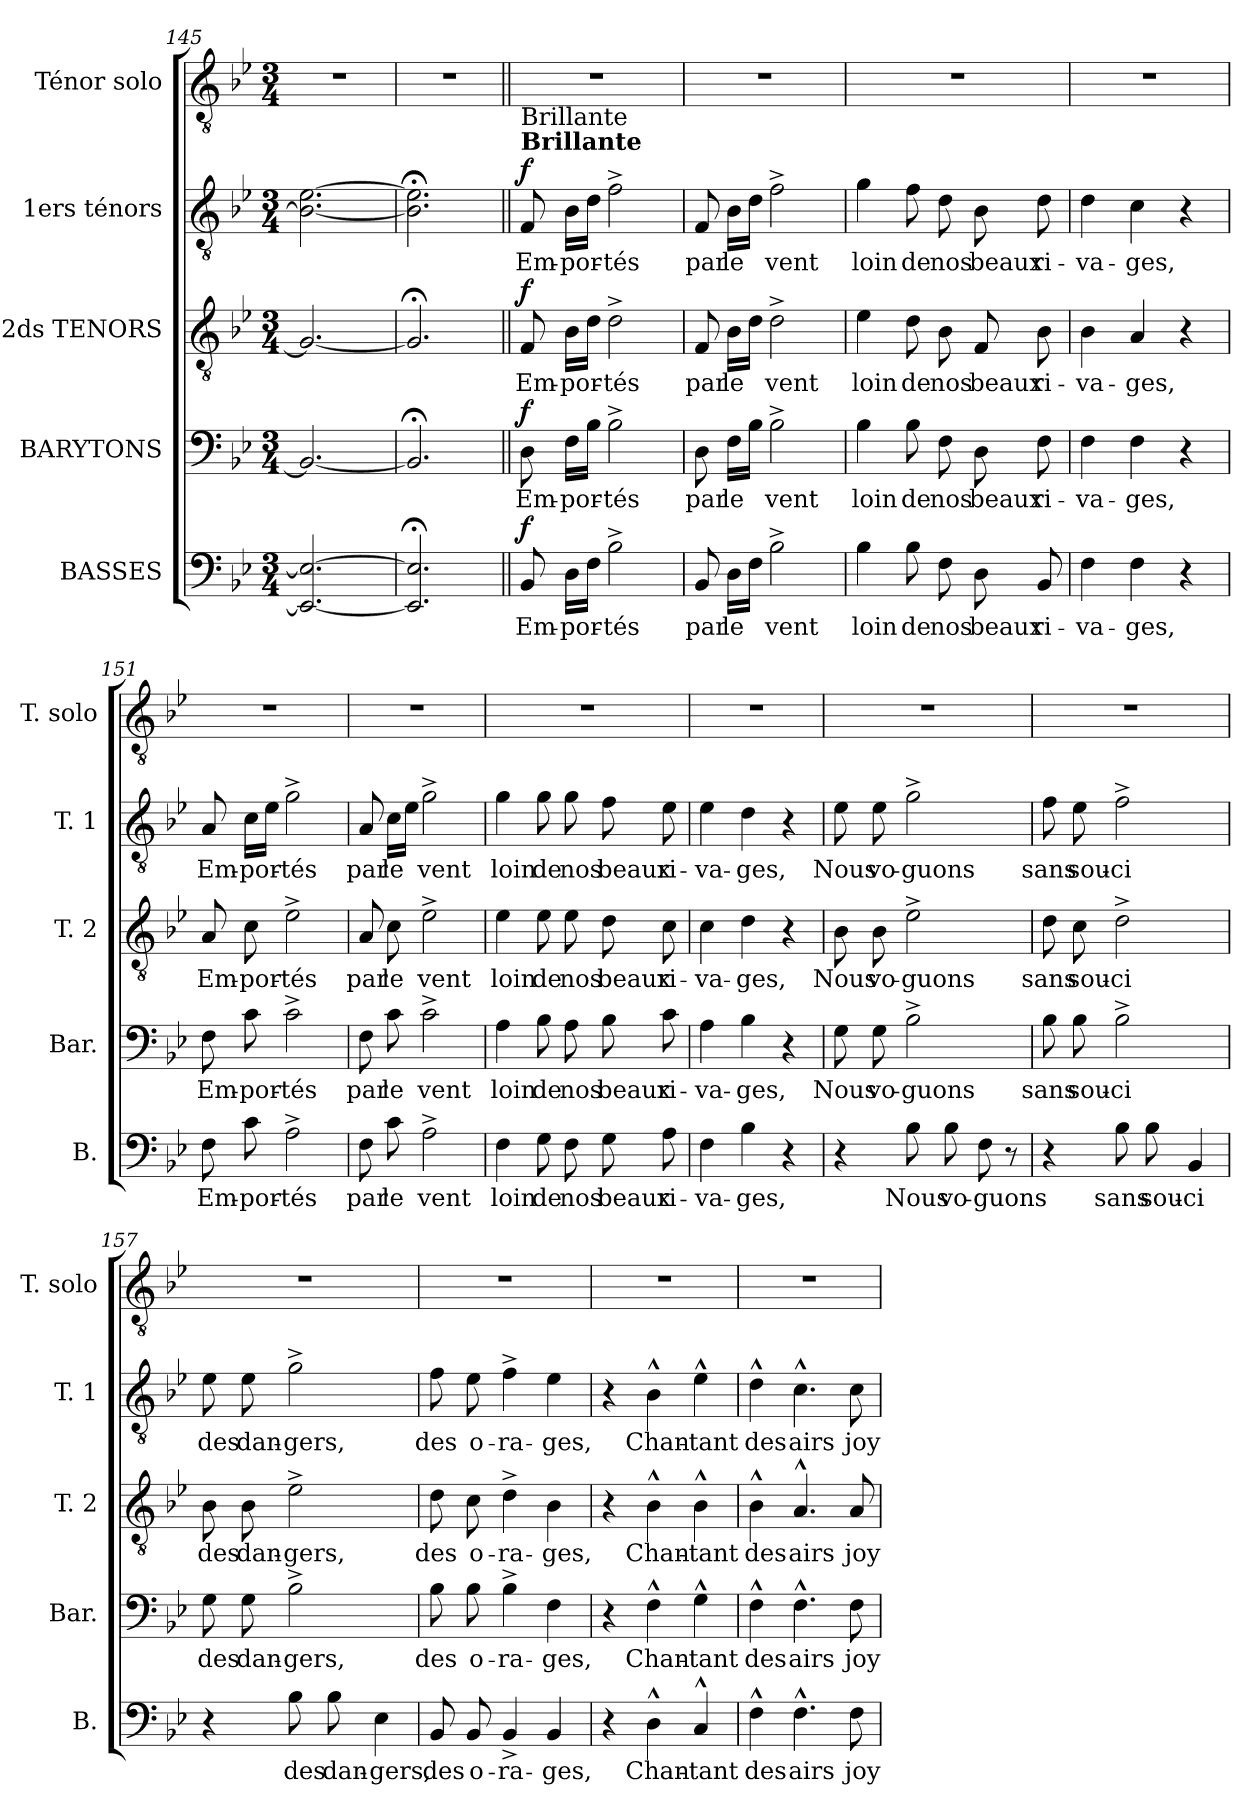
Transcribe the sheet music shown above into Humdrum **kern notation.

**kern	**text	**dynam	**kern	**text	**dynam	**kern	**text	**dynam	**kern	**text	**dynam	**kern
*part5	*part5	*part5	*part4	*part4	*part4	*part3	*part3	*part3	*part2	*part2	*part2	*part1
*staff5	*staff5	*staff5	*staff4	*staff4	*staff4	*staff3	*staff3	*staff3	*staff2	*staff2	*staff2	*staff1
*I"BASSES	*	*	*I"BARYTONS	*	*	*I"2ds TENORS	*	*	*I"1ers ténors	*	*	*I"Ténor solo
*I'B.	*	*	*I'Bar.	*	*	*I'T. 2	*	*	*I'T. 1	*	*	*I'T. solo
*clefF4	*	*	*clefF4	*	*	*clefGv2	*	*	*clefGv2	*	*	*clefGv2
*k[b-e-]	*	*	*k[b-e-]	*	*	*k[b-e-]	*	*	*k[b-e-]	*	*	*k[b-e-]
*B-:	*	*	*B-:	*	*	*B-:	*	*	*B-:	*	*	*B-:
*M3/4	*	*	*M3/4	*	*	*M3/4	*	*	*M3/4	*	*	*M3/4
=145	=145	=145	=145	=145	=145	=145	=145	=145	=145	=145	=145	=145
2.EE-/_ 2.E-/_	.	.	2.BB-/_	.	.	2.G/_	.	.	2.B-\_ [2.e-\	.	.	2.r
=146	=146	=146	=146	=146	=146	=146	=146	=146	=146	=146	=146	=146
2.EE-/];< 2.E-/];<	.	.	2.BB-;</]	.	.	2.G;</]	.	.	2.B-\];< 2.e-\];<	.	.	2.r
!!LO:LB:g=z
=147||	=147||	=147||	=147||	=147||	=147||	=147||	=147||	=147||	=147||	=147||	=147||	=147||
!	!	!	!	!	!	!	!	!	!	!	!	!LO:TX:b:t=Brillante
!	!	!	!	!	!	!	!	!	!LO:TX:a:B:t=Brillante	!	!	!
!	!LO:LY:b	!LO:DY:a	!	!LO:LY:b	!LO:DY:a	!	!LO:LY:b	!LO:DY:a	!	!LO:LY:b	!LO:DY:a	!
8BB-/	Em-	f	8D\	Em-	f	8F/	Em-	f	8F/	Em-	f	2.r
!	!LO:LY:b	!	!	!LO:LY:b	!	!	!LO:LY:b	!	!	!LO:LY:b	!	!
16D\LL	-por-	.	16F\LL	-por-	.	16B-\LL	-por-	.	16B-\LL	-por-	.	.
16F\JJ	.	.	16B-\JJ	.	.	16d\JJ	.	.	16d\JJ	.	.	.
!	!LO:LY:b	!	!	!LO:LY:b	!	!	!LO:LY:b	!	!	!LO:LY:b	!	!
2B-^>\	-tés	.	2B-^>\	-tés	.	2d^>\	-tés	.	2f^>\	-tés	.	.
=148	=148	=148	=148	=148	=148	=148	=148	=148	=148	=148	=148	=148
!	!LO:LY:b	!	!	!LO:LY:b	!	!	!LO:LY:b	!	!	!LO:LY:b	!	!
8BB-/	par	.	8D\	par	.	8F/	par	.	8F/	par	.	2.r
!	!LO:LY:b	!	!	!LO:LY:b	!	!	!LO:LY:b	!	!	!LO:LY:b	!	!
16D\LL	le	.	16F\LL	le	.	16B-\LL	le	.	16B-\LL	le	.	.
16F\JJ	.	.	16B-\JJ	.	.	16d\JJ	.	.	16d\JJ	.	.	.
!	!LO:LY:b	!	!	!LO:LY:b	!	!	!LO:LY:b	!	!	!LO:LY:b	!	!
2B-^>\	vent	.	2B-^>\	vent	.	2d^>\	vent	.	2f^>\	vent	.	.
=149	=149	=149	=149	=149	=149	=149	=149	=149	=149	=149	=149	=149
!	!LO:LY:b	!	!	!LO:LY:b	!	!	!LO:LY:b	!	!	!LO:LY:b	!	!
4B-\	loin	.	4B-\	loin	.	4e-\	loin	.	4g\	loin	.	2.r
!	!LO:LY:b	!	!	!LO:LY:b	!	!	!LO:LY:b	!	!	!LO:LY:b	!	!
8B-\	de	.	8B-\	de	.	8d\	de	.	8f\	de	.	.
!	!LO:LY:b	!	!	!LO:LY:b	!	!	!LO:LY:b	!	!	!LO:LY:b	!	!
8F\	nos	.	8F\	nos	.	8B-\	nos	.	8d\	nos	.	.
!	!LO:LY:b	!	!	!LO:LY:b	!	!	!LO:LY:b	!	!	!LO:LY:b	!	!
8D\	beaux	.	8D\	beaux	.	8F/	beaux	.	8B-\	beaux	.	.
!	!LO:LY:b	!	!	!LO:LY:b	!	!	!LO:LY:b	!	!	!LO:LY:b	!	!
8BB-/	ri-	.	8F\	ri-	.	8B-\	ri-	.	8d\	ri-	.	.
=150	=150	=150	=150	=150	=150	=150	=150	=150	=150	=150	=150	=150
!	!LO:LY:b	!	!	!LO:LY:b	!	!	!LO:LY:b	!	!	!LO:LY:b	!	!
4F\	-va-	.	4F\	-va-	.	4B-\	-va-	.	4d\	-va-	.	2.r
!	!LO:LY:b	!	!	!LO:LY:b	!	!	!LO:LY:b	!	!	!LO:LY:b	!	!
4F\	-ges,	.	4F\	-ges,	.	4A/	-ges,	.	4c\	-ges,	.	.
4r	.	.	4r	.	.	4r	.	.	4r	.	.	.
!!LO:LB:g=z
=151	=151	=151	=151	=151	=151	=151	=151	=151	=151	=151	=151	=151
!	!LO:LY:b	!	!	!LO:LY:b	!	!	!LO:LY:b	!	!	!LO:LY:b	!	!
8F\	Em-	.	8F\	Em-	.	8A/	Em-	.	8A/	Em-	.	2.r
!	!LO:LY:b	!	!	!LO:LY:b	!	!	!LO:LY:b	!	!	!LO:LY:b	!	!
8c\	-por-	.	8c\	-por-	.	8c\	-por-	.	16c\LL	-por-	.	.
.	.	.	.	.	.	.	.	.	16e-\JJ	.	.	.
!	!LO:LY:b	!	!	!LO:LY:b	!	!	!LO:LY:b	!	!	!LO:LY:b	!	!
2A^>\	-tés	.	2c^>\	-tés	.	2e-^>\	-tés	.	2g^>\	-tés	.	.
=152	=152	=152	=152	=152	=152	=152	=152	=152	=152	=152	=152	=152
!	!LO:LY:b	!	!	!LO:LY:b	!	!	!LO:LY:b	!	!	!LO:LY:b	!	!
8F\	par	.	8F\	par	.	8A/	par	.	8A/	par	.	2.r
!	!LO:LY:b	!	!	!LO:LY:b	!	!	!LO:LY:b	!	!	!LO:LY:b	!	!
8c\	le	.	8c\	le	.	8c\	le	.	16c\LL	le	.	.
.	.	.	.	.	.	.	.	.	16e-\JJ	.	.	.
!	!LO:LY:b	!	!	!LO:LY:b	!	!	!LO:LY:b	!	!	!LO:LY:b	!	!
2A^>\	vent	.	2c^>\	vent	.	2e-^>\	vent	.	2g^>\	vent	.	.
=153	=153	=153	=153	=153	=153	=153	=153	=153	=153	=153	=153	=153
!	!LO:LY:b	!	!	!LO:LY:b	!	!	!LO:LY:b	!	!	!LO:LY:b	!	!
4F\	loin	.	4A\	loin	.	4e-\	loin	.	4g\	loin	.	2.r
!	!LO:LY:b	!	!	!LO:LY:b	!	!	!LO:LY:b	!	!	!LO:LY:b	!	!
8G\	de	.	8B-\	de	.	8e-\	de	.	8g\	de	.	.
!	!LO:LY:b	!	!	!LO:LY:b	!	!	!LO:LY:b	!	!	!LO:LY:b	!	!
8F\	nos	.	8A\	nos	.	8e-\	nos	.	8g\	nos	.	.
!	!LO:LY:b	!	!	!LO:LY:b	!	!	!LO:LY:b	!	!	!LO:LY:b	!	!
8G\	beaux	.	8B-\	beaux	.	8d\	beaux	.	8f\	beaux	.	.
!	!LO:LY:b	!	!	!LO:LY:b	!	!	!LO:LY:b	!	!	!LO:LY:b	!	!
8A\	ri-	.	8c\	ri-	.	8c\	ri-	.	8e-\	ri-	.	.
=154	=154	=154	=154	=154	=154	=154	=154	=154	=154	=154	=154	=154
!	!LO:LY:b	!	!	!LO:LY:b	!	!	!LO:LY:b	!	!	!LO:LY:b	!	!
4F\	-va-	.	4A\	-va-	.	4c\	-va-	.	4e-\	-va-	.	2.r
!	!LO:LY:b	!	!	!LO:LY:b	!	!	!LO:LY:b	!	!	!LO:LY:b	!	!
4B-\	-ges,	.	4B-\	-ges,	.	4d\	-ges,	.	4d\	-ges,	.	.
4r	.	.	4r	.	.	4r	.	.	4r	.	.	.
!!LO:PB:g=z
=155	=155	=155	=155	=155	=155	=155	=155	=155	=155	=155	=155	=155
!	!	!	!	!LO:LY:b	!	!	!LO:LY:b	!	!	!LO:LY:b	!	!
4r	.	.	8G\	Nous	.	8B-\	Nous	.	8e-\	Nous	.	2.r
!	!	!	!	!LO:LY:b	!	!	!LO:LY:b	!	!	!LO:LY:b	!	!
.	.	.	8G\	vo-	.	8B-\	vo-	.	8e-\	vo-	.	.
!	!LO:LY:b	!	!	!LO:LY:b	!	!	!LO:LY:b	!	!	!LO:LY:b	!	!
8B-\	Nous	.	2B-^>\	-guons	.	2e-^>\	-guons	.	2g^>\	-guons	.	.
!	!LO:LY:b	!	!	!	!	!	!	!	!	!	!	!
8B-\	vo-	.	.	.	.	.	.	.	.	.	.	.
!	!LO:LY:b	!	!	!	!	!	!	!	!	!	!	!
8F\	-guons	.	.	.	.	.	.	.	.	.	.	.
8r	.	.	.	.	.	.	.	.	.	.	.	.
=156	=156	=156	=156	=156	=156	=156	=156	=156	=156	=156	=156	=156
!	!	!	!	!LO:LY:b	!	!	!LO:LY:b	!	!	!LO:LY:b	!	!
4r	.	.	8B-\	sans	.	8d\	sans	.	8f\	sans	.	2.r
!	!	!	!	!LO:LY:b	!	!	!LO:LY:b	!	!	!LO:LY:b	!	!
.	.	.	8B-\	sou-	.	8c\	sou-	.	8e-\	sou-	.	.
!	!LO:LY:b	!	!	!LO:LY:b	!	!	!LO:LY:b	!	!	!LO:LY:b	!	!
8B-\	sans	.	2B-^>\	-ci	.	2d^>\	-ci	.	2f^>\	-ci	.	.
!	!LO:LY:b	!	!	!	!	!	!	!	!	!	!	!
8B-\	sou-	.	.	.	.	.	.	.	.	.	.	.
!	!LO:LY:b	!	!	!	!	!	!	!	!	!	!	!
4BB-/	-ci	.	.	.	.	.	.	.	.	.	.	.
=157	=157	=157	=157	=157	=157	=157	=157	=157	=157	=157	=157	=157
!	!	!	!	!LO:LY:b	!	!	!LO:LY:b	!	!	!LO:LY:b	!	!
4r	.	.	8G\	des	.	8B-\	des	.	8e-\	des	.	2.r
!	!	!	!	!LO:LY:b	!	!	!LO:LY:b	!	!	!LO:LY:b	!	!
.	.	.	8G\	dan-	.	8B-\	dan-	.	8e-\	dan-	.	.
!	!LO:LY:b	!	!	!LO:LY:b	!	!	!LO:LY:b	!	!	!LO:LY:b	!	!
8B-\	des	.	2B-^>\	-gers,	.	2e-^>\	-gers,	.	2g^>\	-gers,	.	.
!	!LO:LY:b	!	!	!	!	!	!	!	!	!	!	!
8B-\	dan-	.	.	.	.	.	.	.	.	.	.	.
!	!LO:LY:b	!	!	!	!	!	!	!	!	!	!	!
4E-\	-gers,	.	.	.	.	.	.	.	.	.	.	.
=158	=158	=158	=158	=158	=158	=158	=158	=158	=158	=158	=158	=158
!	!LO:LY:b	!	!	!LO:LY:b	!	!	!LO:LY:b	!	!	!LO:LY:b	!	!
8BB-/	des	.	8B-\	des	.	8d\	des	.	8f\	des	.	2.r
!	!LO:LY:b	!	!	!LO:LY:b	!	!	!LO:LY:b	!	!	!LO:LY:b	!	!
8BB-/	o-	.	8B-\	o-	.	8c\	o-	.	8e-\	o-	.	.
!	!LO:LY:b	!	!	!LO:LY:b	!	!	!LO:LY:b	!	!	!LO:LY:b	!	!
4BB-^>/	-ra-	.	4B-^>\	-ra-	.	4d^>\	-ra-	.	4f^>\	-ra-	.	.
!	!LO:LY:b	!	!	!LO:LY:b	!	!	!LO:LY:b	!	!	!LO:LY:b	!	!
4BB-/	-ges,	.	4F\	-ges,	.	4B-\	-ges,	.	4e-\	-ges,	.	.
!!LO:LB:g=z
=159	=159	=159	=159	=159	=159	=159	=159	=159	=159	=159	=159	=159
4r	.	.	4r	.	.	4r	.	.	4r	.	.	2.r
!	!LO:LY:b	!	!	!LO:LY:b	!	!	!LO:LY:b	!	!	!LO:LY:b	!	!
4D^^>\	Chan-	.	4F^^>\	Chan-	.	4B-^^>\	Chan-	.	4B-^^>\	Chan-	.	.
!	!LO:LY:b	!	!	!LO:LY:b	!	!	!LO:LY:b	!	!	!LO:LY:b	!	!
4C^^>/	-tant	.	4G^^>\	-tant	.	4B-^^>\	-tant	.	4e-^^>\	-tant	.	.
=160	=160	=160	=160	=160	=160	=160	=160	=160	=160	=160	=160	=160
!	!LO:LY:b	!	!	!LO:LY:b	!	!	!LO:LY:b	!	!	!LO:LY:b	!	!
4F^^>\	des	.	4F^^>\	des	.	4B-^^>\	des	.	4d^^>\	des	.	2.r
!	!LO:LY:b	!	!	!LO:LY:b	!	!	!LO:LY:b	!	!	!LO:LY:b	!	!
4.F^^>\	airs	.	4.F^^>\	airs	.	4.A^^>/	airs	.	4.c^^>\	airs	.	.
!	!LO:LY:b	!	!	!LO:LY:b	!	!	!LO:LY:b	!	!	!LO:LY:b	!	!
8F\	joy-	.	8F\	joy-	.	8A/	joy-	.	8c\	joy-	.	.
=	=	=	=	=	=	=	=	=	=	=	=	=
*-	*-	*-	*-	*-	*-	*-	*-	*-	*-	*-	*-	*-
